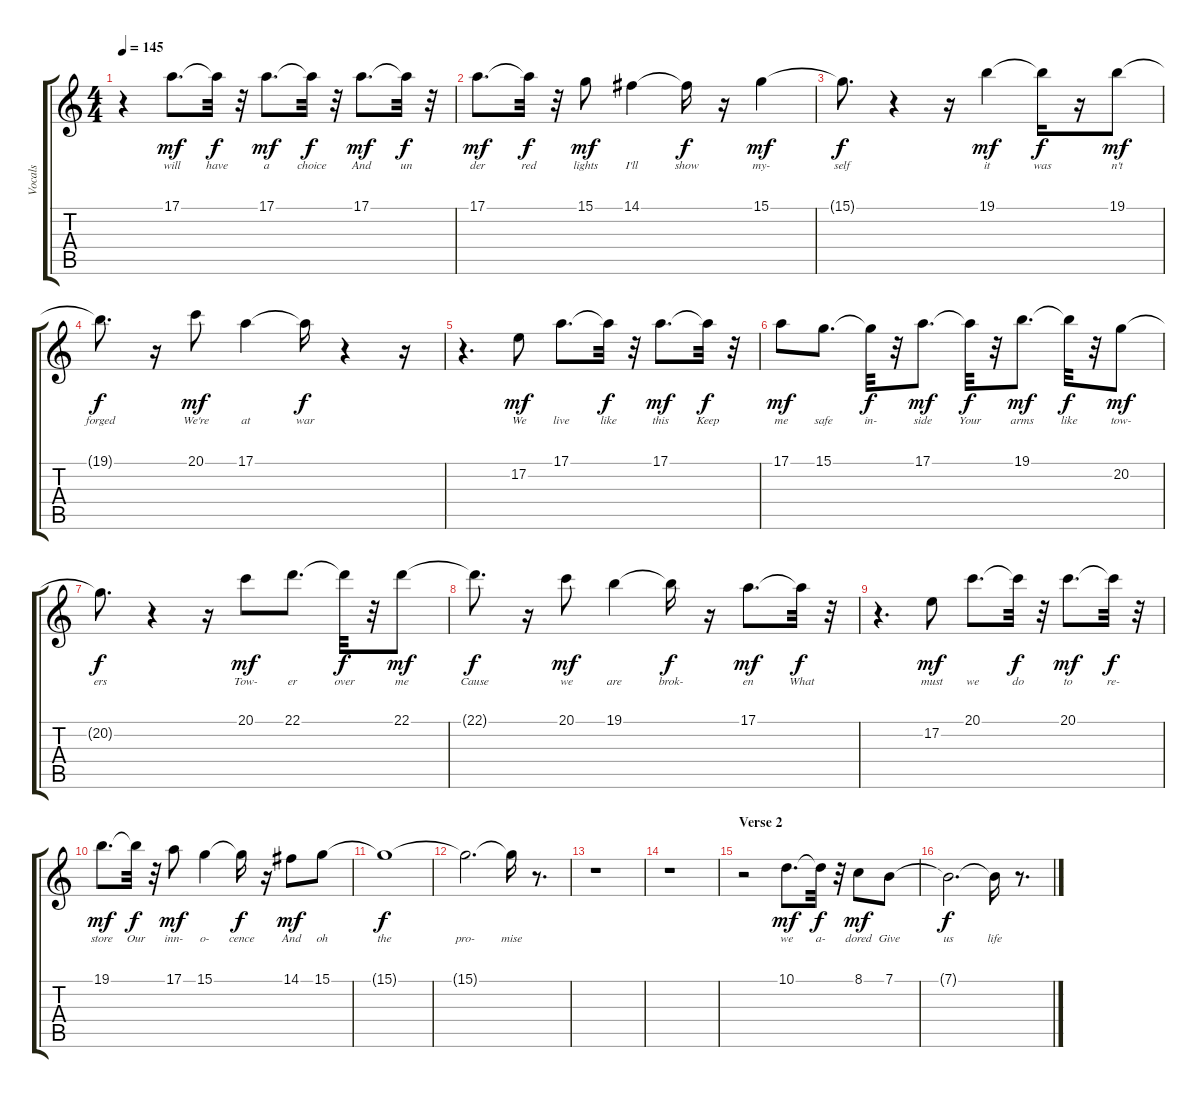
\track ("Vocals" "Vocals") {instrument clarinet}
\staff {score tabs}
\tuning (E4 B3 G3 D3 A2 E2) {hide}
\ts (4 4)
\tempo 145
\clef g2
\ks c
r.4{dy f} 17.1.8{d lyrics (0 "will") lyrics (1 "") lyrics (2 "") lyrics (3 "") lyrics (4 "") dy mf} 17.1{t}.32{lyrics (0 "have") lyrics (1 "") lyrics (2 "") lyrics (3 "") lyrics (4 "") dy f} r.32 17.1.8{d lyrics (0 "a") lyrics (1 "") lyrics (2 "") lyrics (3 "") lyrics (4 "") dy mf} 17.1{t}.32{lyrics (0 "choice") lyrics (1 "") lyrics (2 "") lyrics (3 "") lyrics (4 "") dy f} r.32 17.1.8{d lyrics (0 "And") lyrics (1 "") lyrics (2 "") lyrics (3 "") lyrics (4 "") dy mf} 17.1{t}.32{lyrics (0 "un") lyrics (1 "") lyrics (2 "") lyrics (3 "") lyrics (4 "") dy f} r.32 |
17.1.8{d lyrics (0 "der") lyrics (1 "") lyrics (2 "") lyrics (3 "") lyrics (4 "") dy mf} 17.1{t}.32{lyrics (0 "red") lyrics (1 "") lyrics (2 "") lyrics (3 "") lyrics (4 "") dy f} r.32 15.1.8{lyrics (0 "lights") lyrics (1 "") lyrics (2 "") lyrics (3 "") lyrics (4 "") dy mf} 14.1.4{lyrics (0 "I'll") lyrics (1 "") lyrics (2 "") lyrics (3 "") lyrics (4 "")} 14.1{t}.16{lyrics (0 "show") lyrics (1 "") lyrics (2 "") lyrics (3 "") lyrics (4 "") dy f} r.16 15.1.4{lyrics (0 "my-") lyrics (1 "") lyrics (2 "") lyrics (3 "") lyrics (4 "") dy mf} |
15.1{t}.8{d lyrics (0 "self") lyrics (1 "") lyrics (2 "") lyrics (3 "") lyrics (4 "") dy f} r.4 r.16 19.1.4{lyrics (0 "it") lyrics (1 "") lyrics (2 "") lyrics (3 "") lyrics (4 "") dy mf} 19.1{t}.16{lyrics (0 "was") lyrics (1 "") lyrics (2 "") lyrics (3 "") lyrics (4 "") dy f} r.16 19.1.8{lyrics (0 "n't") lyrics (1 "") lyrics (2 "") lyrics (3 "") lyrics (4 "") dy mf} |
19.1{t}.8{d lyrics (0 "forged") lyrics (1 "") lyrics (2 "") lyrics (3 "") lyrics (4 "") dy f} r.16 20.1.8{lyrics (0 "We're") lyrics (1 "") lyrics (2 "") lyrics (3 "") lyrics (4 "") dy mf} 17.1.4{lyrics (0 "at") lyrics (1 "") lyrics (2 "") lyrics (3 "") lyrics (4 "")} 17.1{t}.16{lyrics (0 "war") lyrics (1 "") lyrics (2 "") lyrics (3 "") lyrics (4 "") dy f} r.4 r.16 |
r.4{d} 17.2.8{lyrics (0 "We") lyrics (1 "") lyrics (2 "") lyrics (3 "") lyrics (4 "") dy mf} 17.1.8{d lyrics (0 "live") lyrics (1 "") lyrics (2 "") lyrics (3 "") lyrics (4 "")} 17.1{t}.32{lyrics (0 "like") lyrics (1 "") lyrics (2 "") lyrics (3 "") lyrics (4 "") dy f} r.32 17.1.8{d lyrics (0 "this") lyrics (1 "") lyrics (2 "") lyrics (3 "") lyrics (4 "") dy mf} 17.1{t}.32{lyrics (0 "Keep") lyrics (1 "") lyrics (2 "") lyrics (3 "") lyrics (4 "") dy f} r.32 |
17.1.8{lyrics (0 "me") lyrics (1 "") lyrics (2 "") lyrics (3 "") lyrics (4 "") dy mf} 15.1.8{d lyrics (0 "safe") lyrics (1 "") lyrics (2 "") lyrics (3 "") lyrics (4 "")} 15.1{t}.32{lyrics (0 "in-") lyrics (1 "") lyrics (2 "") lyrics (3 "") lyrics (4 "") dy f} r.32 17.1.8{d lyrics (0 "side") lyrics (1 "") lyrics (2 "") lyrics (3 "") lyrics (4 "") dy mf} 17.1{t}.32{lyrics (0 "Your") lyrics (1 "") lyrics (2 "") lyrics (3 "") lyrics (4 "") dy f} r.32 19.1.8{d lyrics (0 "arms") lyrics (1 "") lyrics (2 "") lyrics (3 "") lyrics (4 "") dy mf} 19.1{t}.32{lyrics (0 "like") lyrics (1 "") lyrics (2 "") lyrics (3 "") lyrics (4 "") dy f} r.32 20.2.8{lyrics (0 "tow-") lyrics (1 "") lyrics (2 "") lyrics (3 "") lyrics (4 "") dy mf} |
20.2{t}.8{d lyrics (0 "ers") lyrics (1 "") lyrics (2 "") lyrics (3 "") lyrics (4 "") dy f} r.4 r.16 20.1.8{lyrics (0 "Tow-") lyrics (1 "") lyrics (2 "") lyrics (3 "") lyrics (4 "") dy mf} 22.1.8{d lyrics (0 "er") lyrics (1 "") lyrics (2 "") lyrics (3 "") lyrics (4 "")} 22.1{t}.32{lyrics (0 "over") lyrics (1 "") lyrics (2 "") lyrics (3 "") lyrics (4 "") dy f} r.32 22.1.8{lyrics (0 "me") lyrics (1 "") lyrics (2 "") lyrics (3 "") lyrics (4 "") dy mf} |
22.1{t}.8{d lyrics (0 "Cause") lyrics (1 "") lyrics (2 "") lyrics (3 "") lyrics (4 "") dy f} r.16 20.1.8{lyrics (0 "we") lyrics (1 "") lyrics (2 "") lyrics (3 "") lyrics (4 "") dy mf} 19.1.4{lyrics (0 "are") lyrics (1 "") lyrics (2 "") lyrics (3 "") lyrics (4 "")} 19.1{t}.16{lyrics (0 "brok-") lyrics (1 "") lyrics (2 "") lyrics (3 "") lyrics (4 "") dy f} r.16 17.1.8{d lyrics (0 "en") lyrics (1 "") lyrics (2 "") lyrics (3 "") lyrics (4 "") dy mf} 17.1{t}.32{lyrics (0 "What") lyrics (1 "") lyrics (2 "") lyrics (3 "") lyrics (4 "") dy f} r.32 |
r.4{d} 17.2.8{lyrics (0 "must") lyrics (1 "") lyrics (2 "") lyrics (3 "") lyrics (4 "") dy mf} 20.1.8{d lyrics (0 "we") lyrics (1 "") lyrics (2 "") lyrics (3 "") lyrics (4 "")} 20.1{t}.32{lyrics (0 "do") lyrics (1 "") lyrics (2 "") lyrics (3 "") lyrics (4 "") dy f} r.32 20.1.8{d lyrics (0 "to") lyrics (1 "") lyrics (2 "") lyrics (3 "") lyrics (4 "") dy mf} 20.1{t}.32{lyrics (0 "re-") lyrics (1 "") lyrics (2 "") lyrics (3 "") lyrics (4 "") dy f} r.32 |
19.1.8{d lyrics (0 "store") lyrics (1 "") lyrics (2 "") lyrics (3 "") lyrics (4 "") dy mf} 19.1{t}.32{lyrics (0 "Our") lyrics (1 "") lyrics (2 "") lyrics (3 "") lyrics (4 "") dy f} r.32 17.1.8{lyrics (0 "inn-") lyrics (1 "") lyrics (2 "") lyrics (3 "") lyrics (4 "") dy mf} 15.1.4{lyrics (0 "o-") lyrics (1 "") lyrics (2 "") lyrics (3 "") lyrics (4 "")} 15.1{t}.16{lyrics (0 "cence") lyrics (1 "") lyrics (2 "") lyrics (3 "") lyrics (4 "") dy f} r.16 14.1.8{lyrics (0 "And") lyrics (1 "") lyrics (2 "") lyrics (3 "") lyrics (4 "") dy mf} 15.1.8{lyrics (0 "oh") lyrics (1 "") lyrics (2 "") lyrics (3 "") lyrics (4 "")} |
15.1{t}.1{lyrics (0 "the") lyrics (1 "") lyrics (2 "") lyrics (3 "") lyrics (4 "") dy f} |
15.1{t}.2{d lyrics (0 "pro-") lyrics (1 "") lyrics (2 "") lyrics (3 "") lyrics (4 "")} 15.1{t}.16{lyrics (0 "mise") lyrics (1 "") lyrics (2 "") lyrics (3 "") lyrics (4 "")} r.8{d} |
r.1 |
r.1 |
\section ("" "Verse 2")
r.2 10.1.8{d lyrics (0 "we") lyrics (1 "") lyrics (2 "") lyrics (3 "") lyrics (4 "") dy mf} 10.1{t}.32{lyrics (0 "a-") lyrics (1 "") lyrics (2 "") lyrics (3 "") lyrics (4 "") dy f} r.32 8.1.8{lyrics (0 "dored") lyrics (1 "") lyrics (2 "") lyrics (3 "") lyrics (4 "") dy mf} 7.1.8{lyrics (0 "Give") lyrics (1 "") lyrics (2 "") lyrics (3 "") lyrics (4 "")} |
7.1{t}.2{d lyrics (0 "us") lyrics (1 "") lyrics (2 "") lyrics (3 "") lyrics (4 "") dy f} 7.1{t}.16{lyrics (0 "life") lyrics (1 "") lyrics (2 "") lyrics (3 "") lyrics (4 "")} r.8{d}
